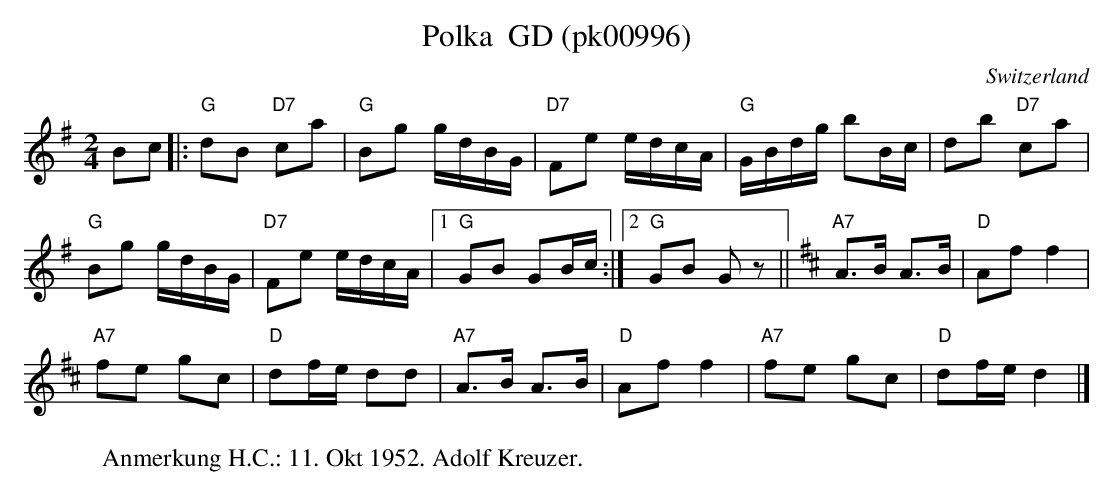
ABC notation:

X:1
T:Polka  GD (pk00996)
O:Switzerland
M:2/4
L:1/16
K:G major
B2c2 |: "G"d2B2 "D7"c2a2 | "G"B2g2 gdBG | "D7"F2e2 edcA | "G"GBdg b2Bc | d2b2 "D7"c2a2 |
"G"B2g2 gdBG | "D7"F2e2 edcA |1 "G"G2B2 G2Bc :|2 "G"G2B2 G2z2 || [K:D] "A7"A3B A3B | "D"A2f2f4 |
"A7"f2e2 g2c2 | "D"d2fe d2d2 | "A7"A3B A3B | "D"A2f2f4 | "A7"f2e2 g2c2 | "D"d2fed4 |]
W:Anmerkung H.C.: 11. Okt 1952. Adolf Kreuzer.
